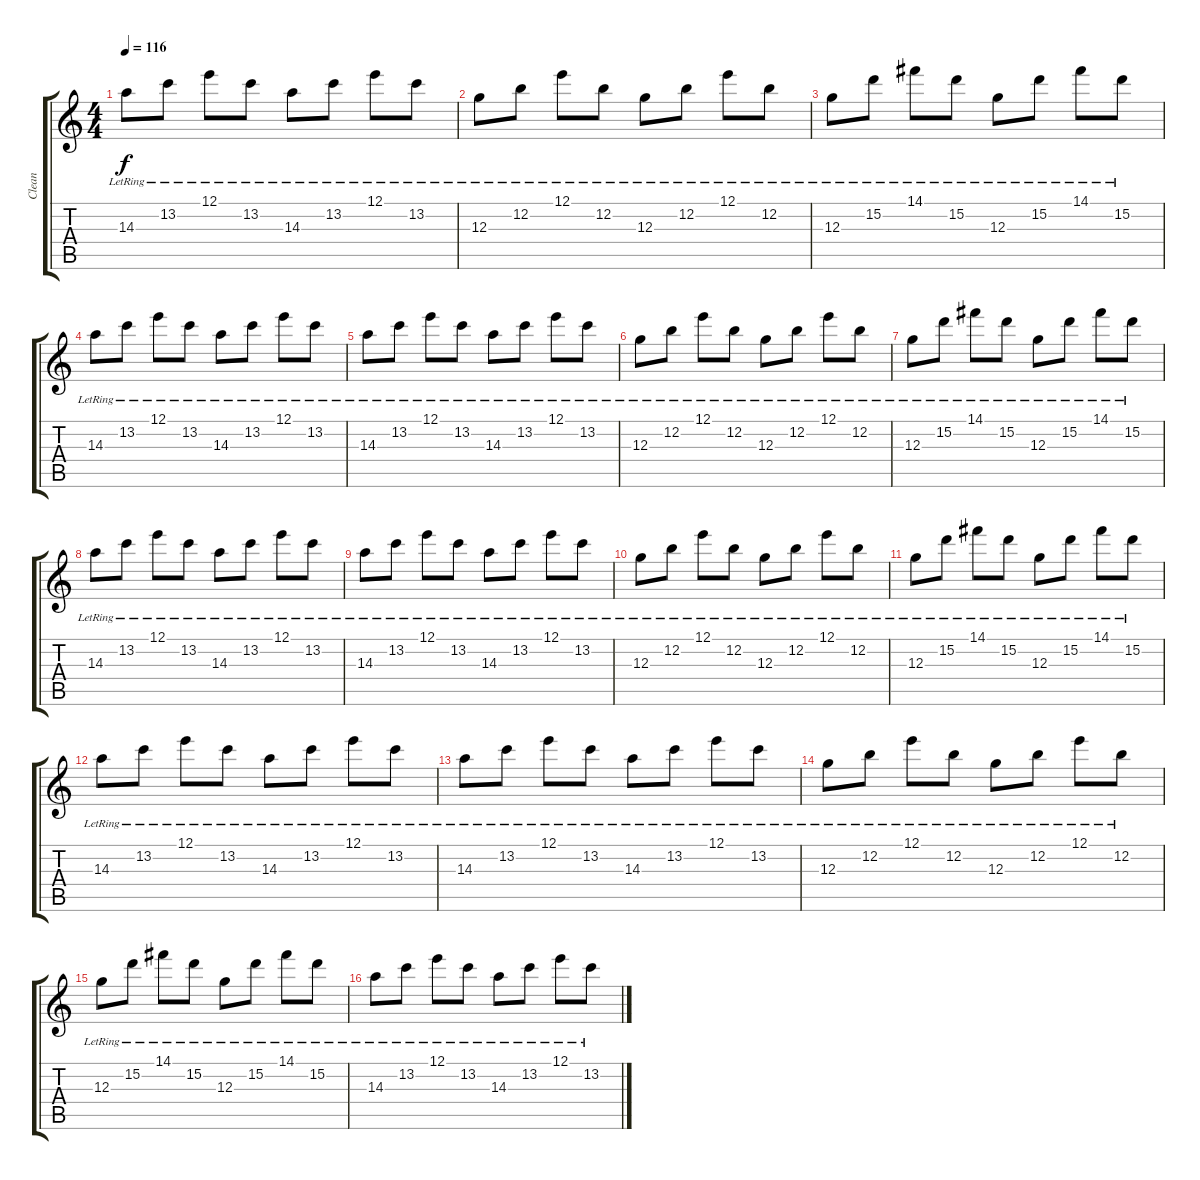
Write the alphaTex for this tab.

\track ("Clean" "Clean") {instrument electricguitarclean}
\staff {score tabs}
\tuning (E4 B3 G3 D3 A2 E2) {hide}
\ts (4 4)
\tempo 116
\clef g2
\ks c
14.3{lr}.8{dy f instrument electricguitarjazz} 13.2{lr}.8 12.1{lr}.8 13.2{lr}.8 14.3{lr}.8 13.2{lr}.8 12.1{lr}.8 13.2{lr}.8 |
12.3{lr}.8 12.2{lr}.8 12.1{lr}.8 12.2{lr}.8 12.3{lr}.8 12.2{lr}.8 12.1{lr}.8 12.2{lr}.8 |
12.3{lr}.8 15.2{lr}.8 14.1{lr}.8 15.2{lr}.8 12.3{lr}.8 15.2{lr}.8 14.1{lr}.8 15.2{lr}.8 |
14.3{lr}.8 13.2{lr}.8 12.1{lr}.8 13.2{lr}.8 14.3{lr}.8 13.2{lr}.8 12.1{lr}.8 13.2{lr}.8 |
14.3{lr}.8 13.2{lr}.8 12.1{lr}.8 13.2{lr}.8 14.3{lr}.8 13.2{lr}.8 12.1{lr}.8 13.2{lr}.8 |
12.3{lr}.8 12.2{lr}.8 12.1{lr}.8 12.2{lr}.8 12.3{lr}.8 12.2{lr}.8 12.1{lr}.8 12.2{lr}.8 |
12.3{lr}.8 15.2{lr}.8 14.1{lr}.8 15.2{lr}.8 12.3{lr}.8 15.2{lr}.8 14.1{lr}.8 15.2{lr}.8 |
14.3{lr}.8 13.2{lr}.8 12.1{lr}.8 13.2{lr}.8 14.3{lr}.8 13.2{lr}.8 12.1{lr}.8 13.2{lr}.8 |
14.3{lr}.8 13.2{lr}.8 12.1{lr}.8 13.2{lr}.8 14.3{lr}.8 13.2{lr}.8 12.1{lr}.8 13.2{lr}.8 |
12.3{lr}.8 12.2{lr}.8 12.1{lr}.8 12.2{lr}.8 12.3{lr}.8 12.2{lr}.8 12.1{lr}.8 12.2{lr}.8 |
12.3{lr}.8 15.2{lr}.8 14.1{lr}.8 15.2{lr}.8 12.3{lr}.8 15.2{lr}.8 14.1{lr}.8 15.2{lr}.8 |
14.3{lr}.8 13.2{lr}.8 12.1{lr}.8 13.2{lr}.8 14.3{lr}.8 13.2{lr}.8 12.1{lr}.8 13.2{lr}.8 |
14.3{lr}.8 13.2{lr}.8 12.1{lr}.8 13.2{lr}.8 14.3{lr}.8 13.2{lr}.8 12.1{lr}.8 13.2{lr}.8 |
12.3{lr}.8 12.2{lr}.8 12.1{lr}.8 12.2{lr}.8 12.3{lr}.8 12.2{lr}.8 12.1{lr}.8 12.2{lr}.8 |
12.3{lr}.8 15.2{lr}.8 14.1{lr}.8 15.2{lr}.8 12.3{lr}.8 15.2{lr}.8 14.1{lr}.8 15.2{lr}.8 |
14.3{lr}.8 13.2{lr}.8 12.1{lr}.8 13.2{lr}.8 14.3{lr}.8 13.2{lr}.8 12.1{lr}.8 13.2{lr}.8
